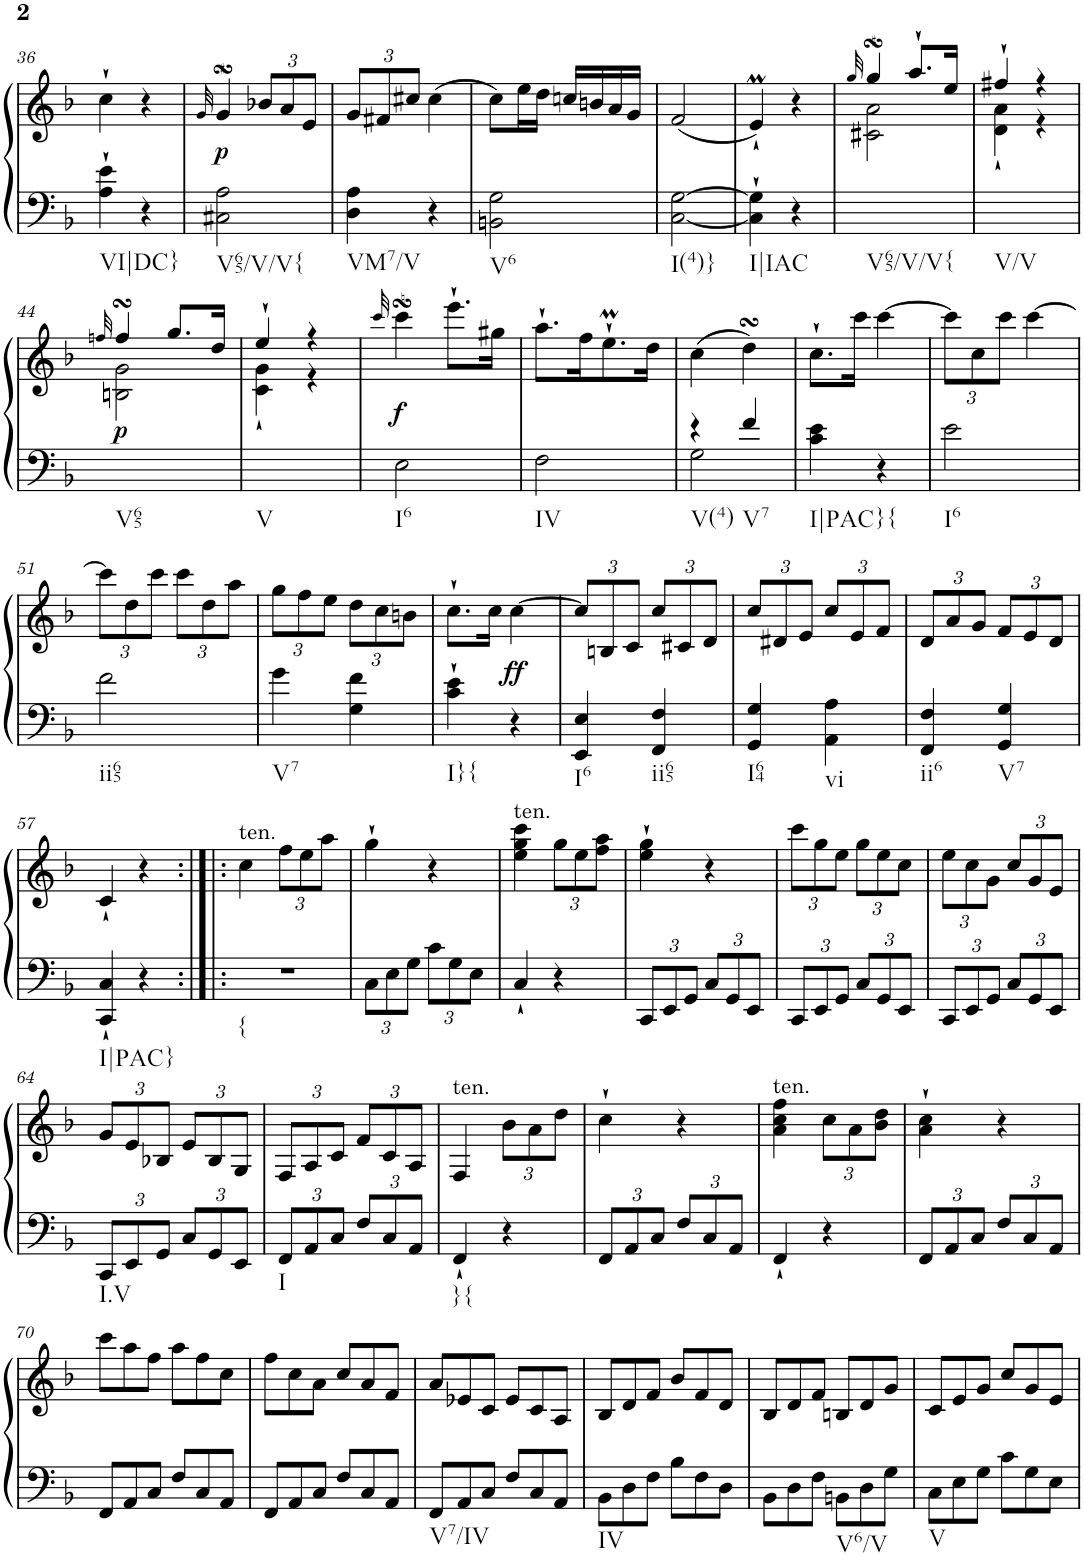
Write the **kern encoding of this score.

**kern	**kern	**dynam	**harte
*part1	*part1	*part1	*part1
*staff2	*staff1	*staff1/2	*
*I"Harpsichord	*	*	*
*I'Hch.	*	*	*
!!LO:PB:g=z
*clefF4	*clefG2	*	*
*k[b-]	*k[b-]	*	*
*M2/4	*M2/4	*	*
=36	=36	=36	=36
4A\` 4e\`	4cc`\	.	.
4r	4r	.	.
=37	=37	=37	=37
.	32qg/	.	.
!	!	!LO:DY:b	!
2C#X\ 2A\	4gsSSS/	p	.
*	*Xbrackettup	*	*
.	12b-X/L	.	.
.	12a/	.	.
.	12e/J	.	.
=38	=38	=38	=38
4D\ 4A\	12g/L	.	.
.	12f#X/	.	.
.	12cc#X/J	.	.
4r	(>4cc#\	.	.
=39	=39	=39	=39
2BBn\ 2G\	8cc\L)	.	.
.	16ee\L	.	.
.	16dd\JJ	.	.
.	16ccn/LL	.	.
.	16bn/	.	.
.	16a/	.	.
.	16g/JJ	.	.
=40	=40	=40	=40
[2C\ [2G\	(<2f/	.	.
=41	=41	=41	=41
4C\]` 4G\]`	4em`/)	.	.
4r	4r	.	.
=42	=42	=42	=42
.	32qgg/	.	.
*	*^	*	*
2ryy	4ggsSSS/	2c#X\ 2a\	.	.
.	8.aa`/L	.	.	.
.	16ee/Jk	.	.	.
=43	=43	=43	=43	=43
2ryy	4ff#X`/	4d\` 4a\`	.	.
.	4r	4r	.	.
!!LO:LB:g=z	!!
=44	=44	=44	=44	=44
.	32qffn/	.	.	.
!	!	!	!LO:DY:b	!
2ryy	4ffsSSs/	2Bn\ 2g\	p	.
.	8.gg/L	.	.	.
.	16dd/Jk	.	.	.
=45	=45	=45	=45	=45
2ryy	4ee`/	4c\` 4g\`	.	.
.	4r	4r	.	.
*	*v	*v	*	*
=46	=46	=46	=46
.	32qccc/	.	.
!	!	!LO:DY:b	!
2E\	4cccsSSS\	f	.
.	8.eee`\L	.	.
.	16gg#X\Jk	.	.
=47	=47	=47	=47
2F\	8.aa`\L	.	.
.	16ff\K	.	.
.	8.eem`\	.	.
.	16dd\Jk	.	.
=48	=48	=48	=48
*^	*	*	*
4r	2G\	(>4cc\	.	.
4f/	.	4ddsSSS\)	.	.
*v	*v	*	*	*
=49	=49	=49	=49
4c\ 4e\	8.cc`\L	.	.
.	16ccc\Jk	.	.
4r	[4ccc\	.	.
=50	=50	=50	=50
2e\	12ccc\L]	.	.
.	12cc\	.	.
.	12ccc\J	.	.
.	[4ccc\	.	.
!!LO:LB:g=z
=51	=51	=51	=51
2f\	12ccc\L]	.	.
.	12dd\	.	.
.	12ccc\J	.	.
.	12ccc\L	.	.
.	12dd\	.	.
.	12aa\J	.	.
=52	=52	=52	=52
4g\	12gg\L	.	.
.	12ff\	.	.
.	12ee\J	.	.
4G\ 4f\	12dd\L	.	.
.	12cc\	.	.
.	12bn\J	.	.
=53	=53	=53	=53
4c\` 4e\`	8.cc`\L	.	.
.	16cc\Jk	.	.
!	!	!LO:DY:b	!
4r	[4cc\	ff	.
=54	=54	=54	=54
4EE/ 4E/	12cc/L]	.	.
.	12Bn/	.	.
.	12c/J	.	.
4FF/ 4F/	12cc/L	.	.
.	12c#X/	.	.
.	12d/J	.	.
=55	=55	=55	=55
4GG/ 4G/	12cc/L	.	.
.	12d#X/	.	.
.	12e/J	.	.
4AA\ 4A\	12cc/L	.	.
.	12e/	.	.
.	12f/J	.	.
=56	=56	=56	=56
4FF/ 4F/	12d/L	.	.
.	12a/	.	.
.	12g/J	.	.
4GG/ 4G/	12f/L	.	.
.	12e/	.	.
.	12d/J	.	.
!!LO:LB:g=z
=57	=57	=57	=57
4CC/` 4C/`	4c`/	.	.
4r	4r	.	.
=58:|!|:	=58:|!|:	=58:|!|:	=58:|!|:
!	!LO:TX:a:t=ten.	!	!LO:H:kt={
2r	4cc\	.	N
.	12ff\L	.	.
.	12ee\	.	.
.	12aa\J	.	.
=59	=59	=59	=59
*Xbrackettup	*	*	*
12C\L	4gg`\	.	.
12E\	.	.	.
12G\J	.	.	.
12c\L	4r	.	.
12G\	.	.	.
12E\J	.	.	.
=60	=60	=60	=60
!	!LO:TX:a:t=ten.	!	!
4C`/	4ee\ 4gg\ 4ccc\	.	.
4r	12gg\L	.	.
.	12ee\	.	.
.	12ff\ 12aa\J	.	.
=61	=61	=61	=61
12CC/L	4ee\` 4gg\`	.	.
12EE/	.	.	.
12GG/J	.	.	.
12C/L	4r	.	.
12GG/	.	.	.
12EE/J	.	.	.
=62	=62	=62	=62
12CC/L	12ccc\L	.	.
12EE/	12gg\	.	.
12GG/J	12ee\J	.	.
12C/L	12gg\L	.	.
12GG/	12ee\	.	.
12EE/J	12cc\J	.	.
=63	=63	=63	=63
12CC/L	12ee\L	.	.
12EE/	12cc\	.	.
12GG/J	12g\J	.	.
12C/L	12cc/L	.	.
12GG/	12g/	.	.
12EE/J	12e/J	.	.
!!LO:LB:g=z
=64	=64	=64	=64
12CC/L	12g/L	.	.
12EE/	12e/	.	.
12GG/J	12B-X/J	.	.
12C/L	12e/L	.	.
12GG/	12B-/	.	.
12EE/J	12G/J	.	.
=65	=65	=65	=65
12FF/L	12F/L	.	.
12AA/	12A/	.	.
12C/J	12c/J	.	.
12F/L	12f/L	.	.
12C/	12c/	.	.
12AA/J	12A/J	.	.
=66	=66	=66	=66
!	!LO:TX:a:t=ten.	!	!LO:H:kt=}{
4FF`/	4F/	.	N
4r	12b-\L	.	.
.	12a\	.	.
.	12dd\J	.	.
=67	=67	=67	=67
12FF/L	4cc`\	.	.
12AA/	.	.	.
12C/J	.	.	.
12F/L	4r	.	.
12C/	.	.	.
12AA/J	.	.	.
=68	=68	=68	=68
!	!LO:TX:a:t=ten.	!	!
4FF`/	4a\ 4cc\ 4ff\	.	.
4r	12cc\L	.	.
.	12a\	.	.
.	12b-\ 12dd\J	.	.
=69	=69	=69	=69
12FF/L	4a\` 4cc\`	.	.
12AA/	.	.	.
12C/J	.	.	.
12F/L	4r	.	.
12C/	.	.	.
12AA/J	.	.	.
!!LO:LB:g=z
=70	=70	=70	=70
*Xtuplet	*Xtuplet	*	*
12FF/L	12ccc\L	.	.
12AA/	12aa\	.	.
12C/J	12ff\J	.	.
12F/L	12aa\L	.	.
12C/	12ff\	.	.
12AA/J	12cc\J	.	.
=71	=71	=71	=71
12FF/L	12ff\L	.	.
12AA/	12cc\	.	.
12C/J	12a\J	.	.
12F/L	12cc/L	.	.
12C/	12a/	.	.
12AA/J	12f/J	.	.
=72	=72	=72	=72
12FF/L	12a/L	.	.
12AA/	12e-X/	.	.
12C/J	12c/J	.	.
12F/L	12e-/L	.	.
12C/	12c/	.	.
12AA/J	12A/J	.	.
=73	=73	=73	=73
12BB-\L	12B-/L	.	.
12D\	12d/	.	.
12F\J	12f/J	.	.
12B-\L	12b-/L	.	.
12F\	12f/	.	.
12D\J	12d/J	.	.
=74	=74	=74	=74
12BB-\L	12B-/L	.	.
12D\	12d/	.	.
12F\J	12f/J	.	.
12BBn\L	12Bn/L	.	.
12D\	12d/	.	.
12G\J	12g/J	.	.
=75	=75	=75	=75
12C\L	12c/L	.	.
12E\	12e/	.	.
12G\J	12g/J	.	.
12c\L	12cc/L	.	.
12G\	12g/	.	.
12E\J	12e/J	.	.
=	=	=	=
*-	*-	*-	*-
